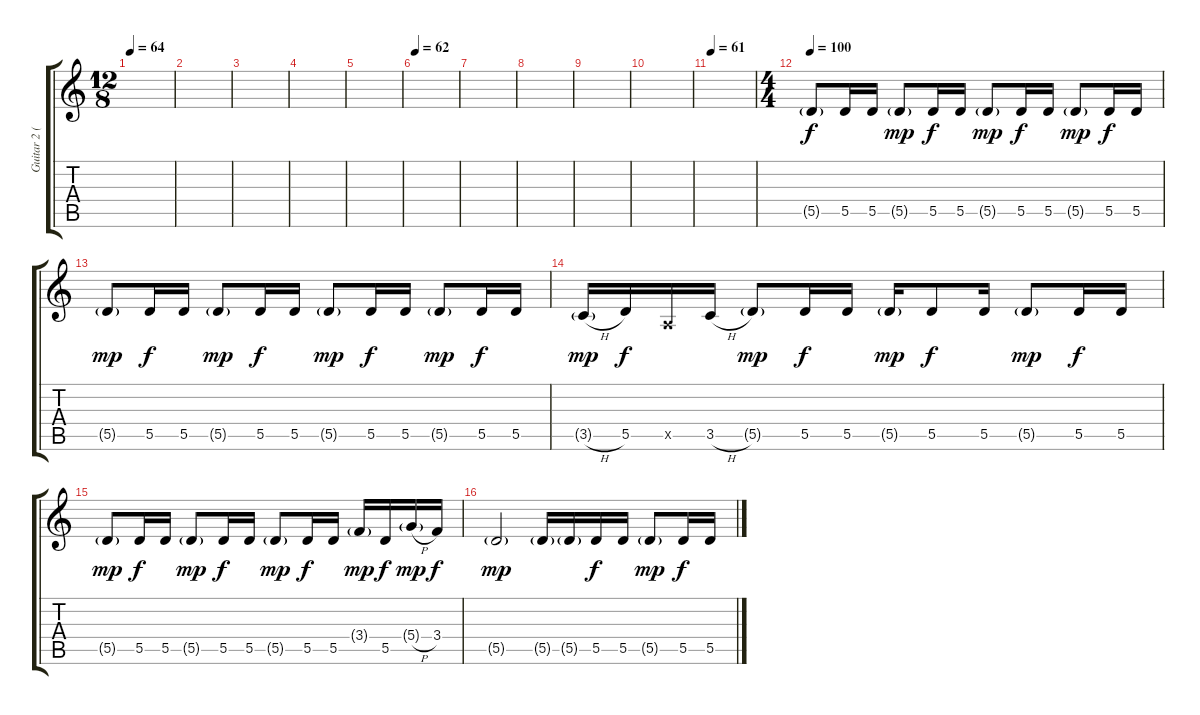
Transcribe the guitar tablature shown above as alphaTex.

\track ("Guitar 2 (Brick In The Wall Part 1)" "Guitar 2 (") {instrument electricguitarclean}
\staff {score tabs}
\tuning (E4 B3 G3 D3 A2 E2) {hide}
\ts (12 8)
\tempo 64
\clef g2
\ks c
|
|
|
|
|
\tempo 62
|
|
|
|
|
\tempo 61
|
\ts (4 4)
\tempo 100
5.5{g}.8 5.5.16{dy f} 5.5.16 5.5{g}.8{dy mp} 5.5.16{dy f} 5.5.16 5.5{g}.8{dy mp} 5.5.16{dy f} 5.5.16 5.5{g}.8{dy mp} 5.5.16{dy f} 5.5.16 |
5.5{g}.8{dy mp} 5.5.16{dy f} 5.5.16 5.5{g}.8{dy mp} 5.5.16{dy f} 5.5.16 5.5{g}.8{dy mp} 5.5.16{dy f} 5.5.16 5.5{g}.8{dy mp} 5.5.16{dy f} 5.5.16 |
3.5{h g}.16{dy mp} 5.5.16{dy f} 0.5{x}.16 3.5{h}.16 5.5{g}.8{dy mp} 5.5.16{dy f} 5.5.16 5.5{g}.16{dy mp} 5.5.8{dy f} 5.5.16 5.5{g}.8{dy mp} 5.5.16{dy f} 5.5.16 |
5.5{g}.8{dy mp} 5.5.16{dy f} 5.5.16 5.5{g}.8{dy mp} 5.5.16{dy f} 5.5.16 5.5{g}.8{dy mp} 5.5.16{dy f} 5.5.16 3.4{g}.16{dy mp} 5.5.16{dy f} 5.4{h g}.16{dy mp} 3.4.16{dy f} |
5.5{g}.2{dy mp} 5.5{g}.16 5.5{g}.16 5.5.16{dy f} 5.5.16 5.5{g}.8{dy mp} 5.5.16{dy f} 5.5.16
